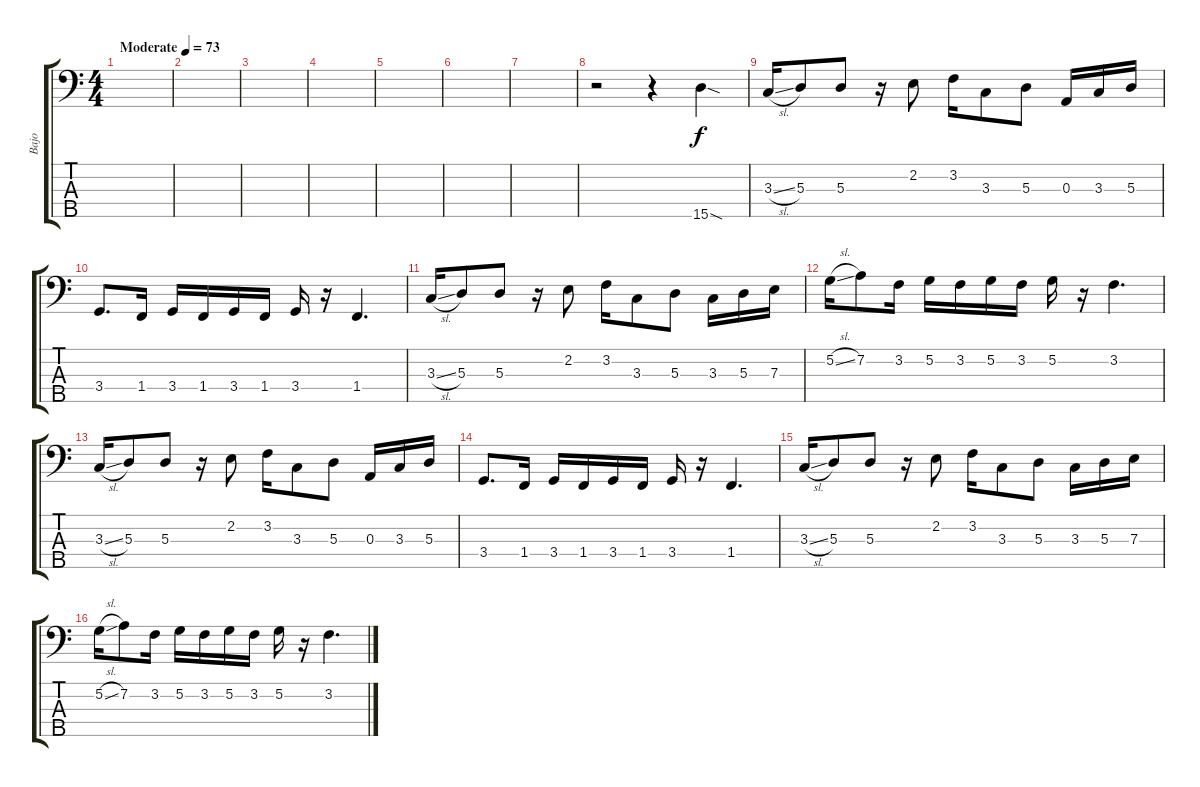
\track ("Bajo" "Bajo") {instrument slapbass1}
\staff {score tabs}
\tuning (G2 D2 A1 E1 B0) {hide}
\ts (4 4)
\tempo (73 "Moderate")
\clef f4
\ks c
|
|
|
|
|
|
|
r.2 r.4 15.5{sod}.4 |
3.3{sl}.16 5.3.8 5.3.8 r.16 2.2.8 3.2.16 3.3.8 5.3.8 0.3.16 3.3.16 5.3.16 |
3.4.8{d} 1.4.16 3.4.16 1.4.16 3.4.16 1.4.16 3.4.16 r.16 1.4.4{d} |
3.3{sl}.16 5.3.8 5.3.8 r.16 2.2.8 3.2.16 3.3.8 5.3.8 3.3.16 5.3.16 7.3.16 |
5.2{sl}.16 7.2.8 3.2.16 5.2.16 3.2.16 5.2.16 3.2.16 5.2.16 r.16 3.2.4{d} |
3.3{sl}.16 5.3.8 5.3.8 r.16 2.2.8 3.2.16 3.3.8 5.3.8 0.3.16 3.3.16 5.3.16 |
3.4.8{d} 1.4.16 3.4.16 1.4.16 3.4.16 1.4.16 3.4.16 r.16 1.4.4{d} |
3.3{sl}.16 5.3.8 5.3.8 r.16 2.2.8 3.2.16 3.3.8 5.3.8 3.3.16 5.3.16 7.3.16 |
5.2{sl}.16 7.2.8 3.2.16 5.2.16 3.2.16 5.2.16 3.2.16 5.2.16 r.16 3.2.4{d}
